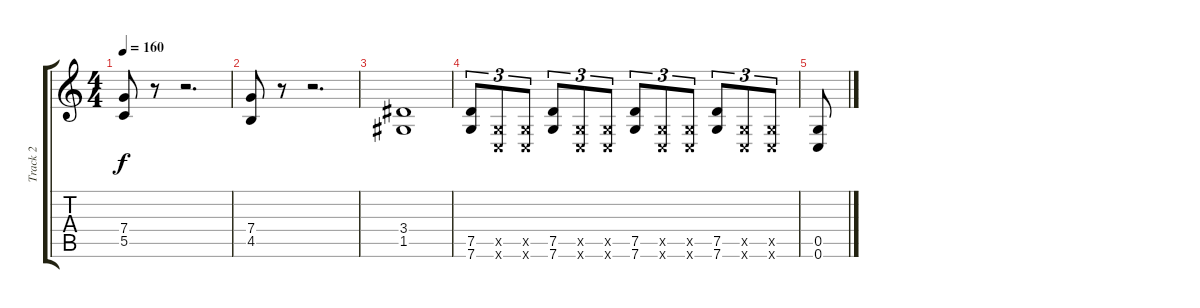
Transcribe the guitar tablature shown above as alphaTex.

\track ("Track 2" "Track 2") {instrument distortionguitar}
\staff {score tabs}
\tuning (D4 A3 F3 C3 G2 C2) {hide}
\ts (4 4)
\tempo 160
\clef g2
\ks c
(7.4 5.5).8{dy f instrument distortionguitar} r.8 r.2{d} |
(7.4 4.5).8 r.8 r.2{d} |
(3.4 1.5).1 |
(7.5 7.6).8{tu (3 2)} (0.5{x} 0.6{x}).8{tu (3 2)} (0.5{x} 0.6{x}).8{tu (3 2)} (7.5 7.6).8{tu (3 2)} (0.5{x} 0.6{x}).8{tu (3 2)} (0.5{x} 0.6{x}).8{tu (3 2)} (7.5 7.6).8{tu (3 2)} (0.5{x} 0.6{x}).8{tu (3 2)} (0.5{x} 0.6{x}).8{tu (3 2)} (7.5 7.6).8{tu (3 2)} (0.5{x} 0.6{x}).8{tu (3 2)} (0.5{x} 0.6{x}).8{tu (3 2)} |
(0.5 0.6).8
